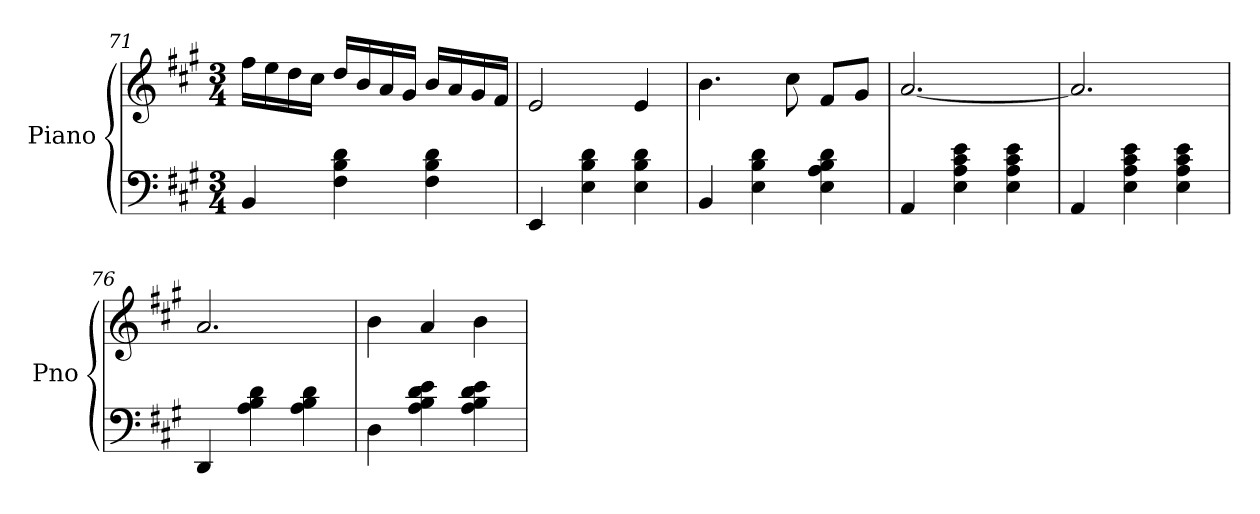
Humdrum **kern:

**kern	**kern
*part1	*part1
*staff2	*staff1
*I"Piano	*
*I'Pno	*
*clefF4	*clefG2
*k[f#c#g#]	*k[f#c#g#]
*A:	*A:
*M3/4	*M3/4
=71	=71
4BB/	16ff#\LL
.	16ee\
.	16dd\
.	16cc#\JJ
4F#\ 4B\ 4d\	16dd/LL
.	16b/
.	16a/
.	16g#/JJ
4F#\ 4B\ 4d\	16b/LL
.	16a/
.	16g#/
.	16f#/JJ
!!LO:PB:g=z
=72	=72
4EE/	2e/
4E\ 4B\ 4d\	.
4E\ 4B\ 4d\	4e/
=73	=73
4BB/	4.b\
4E\ 4B\ 4d\	.
.	8cc#\
4E\ 4A\ 4B\ 4d\	8f#/L
.	8g#/J
=74	=74
4AA/	[2.a/
4E\ 4A\ 4c#\ 4e\	.
4E\ 4A\ 4c#\ 4e\	.
=75	=75
4AA/	2.a/]
4E\ 4A\ 4c#\ 4e\	.
4E\ 4A\ 4c#\ 4e\	.
=76	=76
4DD/	2.a/
4A\ 4B\ 4d\	.
4A\ 4B\ 4d\	.
=77	=77
4D\	4b\
4A\ 4B\ 4d\ 4e\	4a/
4A\ 4B\ 4d\ 4e\	4b\
=	=
*-	*-
